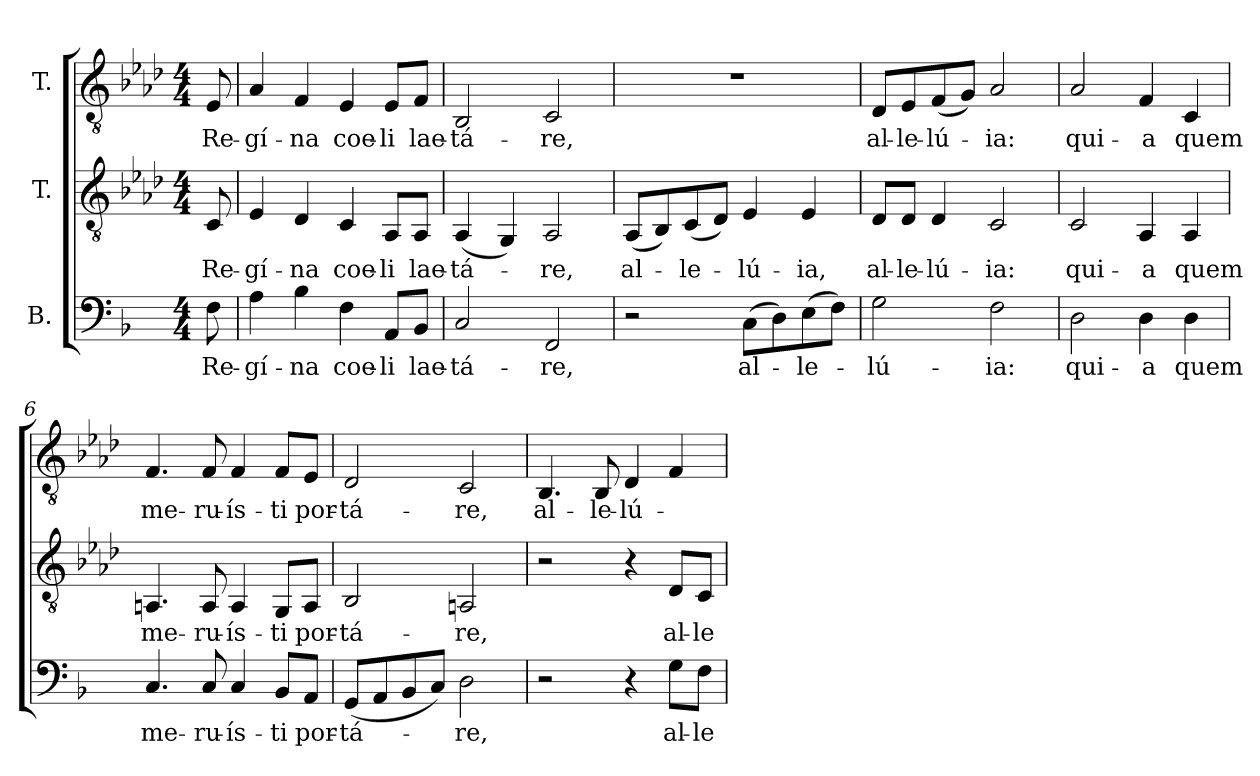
**kern	**text	**kern	**text	**kern	**text
*part3	*part3	*part2	*part2	*part1	*part1
*staff3	*staff3	*staff2	*staff2	*staff1	*staff1
*I"B.	*	*I"T.	*	*I"T.	*
!!LO:PB:g=z
*clefF4	*	*clefGv2	*	*clefGv2	*
*	*	*ITrd2c3	*	*ITrd2c3	*
*k[b-]	*	*k[b-]	*	*k[b-]	*
*F:	*	*F:	*	*F:	*
*M4/4	*	*M4/4	*	*M4/4	*
*MM104	*	*MM104	*	*MM104	*
=	=	=	=	=	=
!	!LO:LY:b:color=#000000	!	!	!	!
!	!	!	!LO:LY:b:color=#000000	!	!
!	!	!	!	!	!LO:LY:b:color=#000000
8Fi\	Re-	8AAi/	Re-	8Ci/	Re-
=1	=1	=1	=1	=1	=1
!	!LO:LY:b:color=#000000	!	!	!	!
!	!	!	!LO:LY:b:color=#000000	!	!
!	!	!	!	!	!LO:LY:b:color=#000000
4Ai\	-gí-	4Ci/	-gí-	4Fi/	-gí-
!	!LO:LY:b:color=#000000	!	!	!	!
!	!	!	!LO:LY:b:color=#000000	!	!
!	!	!	!	!	!LO:LY:b:color=#000000
4B-i\	-na	4BB-i/	-na	4Di/	-na
!	!LO:LY:b:color=#000000	!	!	!	!
!	!	!	!LO:LY:b:color=#000000	!	!
!	!	!	!	!	!LO:LY:b:color=#000000
4Fi\	coe-	4AAi/	coe-	4Ci/	coe-
!	!LO:LY:b:color=#000000	!	!	!	!
!	!	!	!LO:LY:b:color=#000000	!	!
!	!	!	!	!	!LO:LY:b:color=#000000
8AAi/L	-li	8FFi/L	-li	8Ci/L	-li
!	!LO:LY:b:color=#000000	!	!	!	!
!	!	!	!LO:LY:b:color=#000000	!	!
!	!	!	!	!	!LO:LY:b:color=#000000
8BB-i/J	lae-	8FFi/J	lae-	8Di/J	lae-
=2	=2	=2	=2	=2	=2
!	!LO:LY:b:color=#000000	!	!	!	!
!	!	!	!LO:LY:b:color=#000000	!	!
!	!	!	!	!	!LO:LY:b:color=#000000
2Ci/	-tá-	(4FFi/	-tá-	2GGi/	-tá-
.	.	4EEi/)	.	.	.
!	!LO:LY:b:color=#000000	!	!	!	!
!	!	!	!LO:LY:b:color=#000000	!	!
!	!	!	!	!	!LO:LY:b:color=#000000
2FFi/	-re,	2FFi/	-re,	2AAi/	-re,
=3	=3	=3	=3	=3	=3
!	!	!	!LO:LY:b:color=#000000	!	!
2r	.	(8FFi/L	al-	1r	.
.	.	8GGi/)	.	.	.
!	!	!	!LO:LY:b:color=#000000	!	!
.	.	(8AAi/	-le-	.	.
.	.	8BB-i/J)	.	.	.
!	!LO:LY:b:color=#000000	!	!	!	!
!	!	!	!LO:LY:b:color=#000000	!	!
(8Ci\L	al-	4Ci/	-lú-	.	.
8Di\)	.	.	.	.	.
!	!LO:LY:b:color=#000000	!	!	!	!
!	!	!	!LO:LY:b:color=#000000	!	!
(8Ei\	-le-	4Ci/	-ia,	.	.
8Fi\J)	.	.	.	.	.
=4	=4	=4	=4	=4	=4
!	!LO:LY:b:color=#000000	!	!	!	!
!	!	!	!LO:LY:b:color=#000000	!	!
!	!	!	!	!	!LO:LY:b:color=#000000
2Gi\	-lú-	8BB-i/L	al-	8BB-i/L	al-
!	!	!	!LO:LY:b:color=#000000	!	!
!	!	!	!	!	!LO:LY:b:color=#000000
.	.	8BB-i/J	-le-	8Ci/	-le-
!	!	!	!LO:LY:b:color=#000000	!	!
!	!	!	!	!	!LO:LY:b:color=#000000
.	.	4BB-i/	-lú-	(8Di/	-lú-
.	.	.	.	8Ei/J)	.
!	!LO:LY:b:color=#000000	!	!	!	!
!	!	!	!LO:LY:b:color=#000000	!	!
!	!	!	!	!	!LO:LY:b:color=#000000
2Fi\	-ia:	2AAi/	-ia:	2Fi/	-ia:
=5	=5	=5	=5	=5	=5
!	!LO:LY:b:color=#000000	!	!	!	!
!	!	!	!LO:LY:b:color=#000000	!	!
!	!	!	!	!	!LO:LY:b:color=#000000
2Di\	qui-	2AAi/	qui-	2Fi/	qui-
!	!LO:LY:b:color=#000000	!	!	!	!
!	!	!	!LO:LY:b:color=#000000	!	!
!	!	!	!	!	!LO:LY:b:color=#000000
4Di\	-a	4FFi/	-a	4Di/	-a
!	!LO:LY:b:color=#000000	!	!	!	!
!	!	!	!LO:LY:b:color=#000000	!	!
!	!	!	!	!	!LO:LY:b:color=#000000
4Di\	quem	4FFi/	quem	4AAi/	quem
=6	=6	=6	=6	=6	=6
!	!LO:LY:b:color=#000000	!	!	!	!
!	!	!	!LO:LY:b:color=#000000	!	!
!	!	!	!	!	!LO:LY:b:color=#000000
4.Ci/	me-	4.FF#Xi/	me-	4.Di/	me-
!	!LO:LY:b:color=#000000	!	!	!	!
!	!	!	!LO:LY:b:color=#000000	!	!
!	!	!	!	!	!LO:LY:b:color=#000000
8Ci/	-ru-	8FF#i/	-ru-	8Di/	-ru-
!	!LO:LY:b:color=#000000	!	!	!	!
!	!	!	!LO:LY:b:color=#000000	!	!
!	!	!	!	!	!LO:LY:b:color=#000000
4Ci/	-ís-	4FF#i/	-ís-	4Di/	-ís-
!	!LO:LY:b:color=#000000	!	!	!	!
!	!	!	!LO:LY:b:color=#000000	!	!
!	!	!	!	!	!LO:LY:b:color=#000000
8BB-i/L	-ti	8EEi/L	-ti	8Di/L	-ti
!	!LO:LY:b:color=#000000	!	!	!	!
!	!	!	!LO:LY:b:color=#000000	!	!
!	!	!	!	!	!LO:LY:b:color=#000000
8AAi/J	por-	8FF#i/J	por-	8Ci/J	por-
!!LO:LB:g=z
=7	=7	=7	=7	=7	=7
!	!LO:LY:b:color=#000000	!	!	!	!
!	!	!	!LO:LY:b:color=#000000	!	!
!	!	!	!	!	!LO:LY:b:color=#000000
(8GGi/L	-tá-	2GGi/	-tá-	2BB-i/	-tá-
8AAi/	.	.	.	.	.
8BB-i/	.	.	.	.	.
8Ci/J)	.	.	.	.	.
!	!LO:LY:b:color=#000000	!	!	!	!
!	!	!	!LO:LY:b:color=#000000	!	!
!	!	!	!	!	!LO:LY:b:color=#000000
2Di\	-re,	2FF#Xi/	-re,	2AAi/	-re,
=8	=8	=8	=8	=8	=8
!	!	!	!	!	!LO:LY:b:color=#000000
2r	.	2r	.	4.GGi/	al-
!	!	!	!	!	!LO:LY:b:color=#000000
.	.	.	.	8GGi/	-le-
!	!	!	!	!	!LO:LY:b:color=#000000
4r	.	4r	.	4BB-i/	-lú-
!	!LO:LY:b:color=#000000	!	!	!	!
!	!	!	!LO:LY:b:color=#000000	!	!
8Gi\L	al-	8BB-i/L	al-	4Di/	.
!	!LO:LY:b:color=#000000	!	!	!	!
!	!	!	!LO:LY:b:color=#000000	!	!
8Fi\J	-le-	8AAi/J	-le-	.	.
=	=	=	=	=	=
*-	*-	*-	*-	*-	*-
